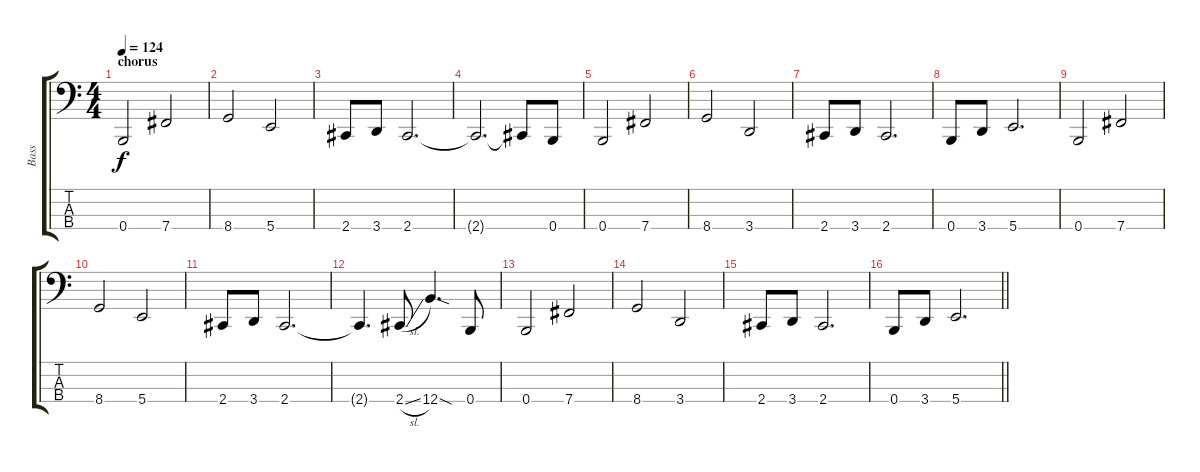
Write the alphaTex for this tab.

\track ("Bass" "Bass") {instrument electricbassfinger}
\staff {score tabs}
\tuning (D2 A1 E1 B0) {hide}
\ts (4 4)
\section ("" "chorus")
\tempo 124
\clef f4
\ks c
0.4.2{dy f} 7.4.2 |
8.4.2 5.4.2 |
2.4.8 3.4.8 2.4.2{d} |
2.4{t}.2{d} 2.4{t}.8 0.4.8 |
0.4.2 7.4.2 |
8.4.2 3.4.2 |
2.4.8 3.4.8 2.4.2{d} |
0.4.8 3.4.8 5.4.2{d} |
0.4.2 7.4.2 |
8.4.2 5.4.2 |
2.4.8 3.4.8 2.4.2{d} |
2.4{t}.4{d} 2.4{sl}.8 12.4{sod}.4{d} 0.4.8 |
0.4.2 7.4.2 |
8.4.2 3.4.2 |
2.4.8 3.4.8 2.4.2{d} |
\barLineRight lightlight
0.4.8 3.4.8 5.4.2{d}
